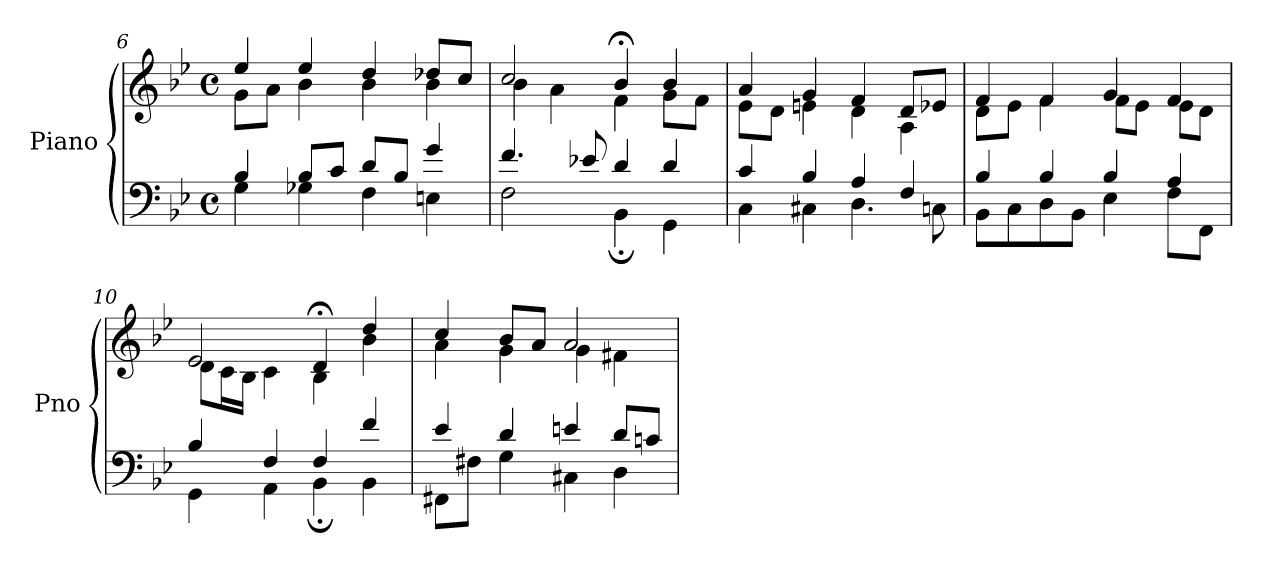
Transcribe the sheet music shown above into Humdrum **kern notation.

**kern	**kern
*part1	*part1
*staff2	*staff1
*I"Piano	*
*I'Pno	*
*clefF4	*clefG2
*k[b-e-]	*k[b-e-]
*M4/4	*M4/4
*met(c)	*met(c)
=6	=6
*^	*^
4B-/	4G\	4ee-/	8g\L
.	.	.	8a\J
8B-/L	4G-X\	4ee-/	4b-\
8c/J	.	.	.
8d/L	4F\	4dd/	4b-\
8B-/J	.	.	.
4g/	4En\	8dd-X/L	4b-\
.	.	8cc/J	.
=7	=7	=7	=7
4.f/	2F\	2cc/	4b-\
.	.	.	4a\
8e-X/	.	.	.
4d/	4BB-;\	4b-;</	4f\
4d/	4GG\	4b-/	8g\L
.	.	.	8f\J
=8	=8	=8	=8
4c/	4C\	4a/	8e-\L
.	.	.	8d\J
4B-/	4C#X\	4g/	4en\
4A/	4.D\	4f/	4d\
4F/	.	8d/L	4A\
.	8Cn\	8e-X/J	.
=9	=9	=9	=9
4B-/	8BB-\L	4f/	8d\L
.	8C\	.	8e-\J
4B-/	8D\	4f/	4f\
.	8BB-\J	.	.
4B-/	4E-\	4g/	8f\L
.	.	.	8e-\J
4A/	8F\L	4f/	8e-\L
.	8FF\J	.	8d\J
=10	=10	=10	=10
4B-/	4GG\	2e-/	8d\L
.	.	.	16c\L
.	.	.	16B-\JJ
4F/	4AA\	.	4c\
4F/	4BB-;\	4d;</	4B-\
4f/	4BB-\	4dd/	4b-\
=11	=11	=11	=11
4e-/	8FF#X\L	4cc/	4a\
.	8F#X\J	.	.
4d/	4G\	8b-/L	4g\
.	.	8a/J	.
4en/	4C#X\	2a/	4g\
8d/L	4D\	.	4f#X\
8cn/J	.	.	.
*v	*v	*	*
*	*v	*v
=	=
*-	*-
